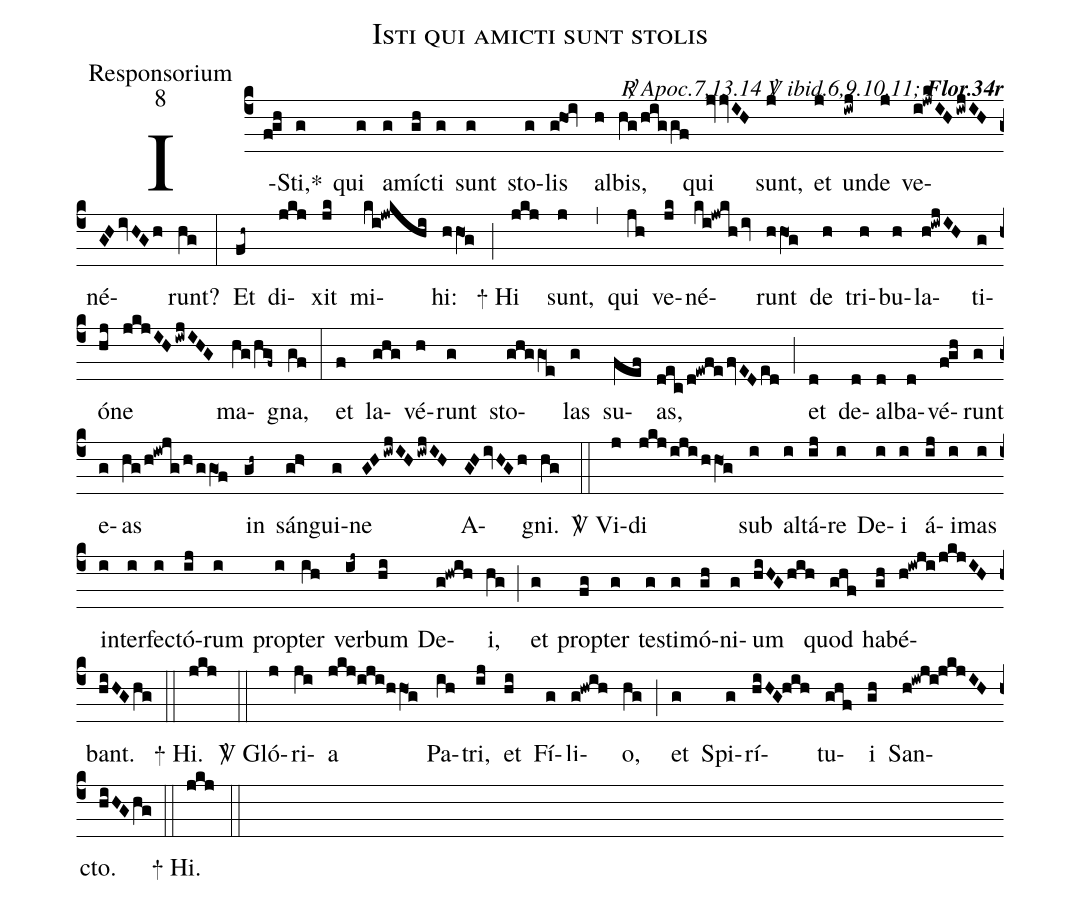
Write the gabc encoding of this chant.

name:Isti qui amicti sunt stolis;
office-part:Responsorium;
mode:8;
commentary:{\itshape\mdseries \Rbar\  Apoc.7,13.14 \Vbar\  ibid.6,9.10.11;\/} {\bfseries Flor.34r};
%%
(c4)  I(fgh)Sti,<sp>*</sp>(g) qui(g) a(g)mí(gh)cti(g) sunt(g) sto(g)lis(g!ho1!iv) al(h)bis,(hg/higgf) qui(jvvIH) sunt,(j)
et(j) un(iwj)de(j) ve(i!jwkIHiwjIH)né(GHivHGh)runt?(hg) (:)
Et(fh~) di(jkj)xit(jk) mi(ki!jwkhi)hi:(hhO1g) (;)
<sp>+</sp> Hi(jkj) sunt,(j) (,)
qui(jh) ve(jk)né(ki!jwkhiv)runt(hhO1g) de(h) tri(h)bu(h)la(h!iwjIH)ti(g)ó(hj)ne(jkjIHiwjIHG) ma(hg/hgf~)gna,(gf) (:)
et(f) la(ghg)vé(h)runt(g) sto(ghggO1e)las(g) su(fef)as,(dec/d!ewfe/fvEDed) (;)
et(d) de(d)al(d)ba(d)vé(fgh)runt(g) e(g)as(hg/h!iwjg/h/ggO1f) in(gh~) sán(gh>)gui(g)ne(GHiwjIHiwjIH) A(GHivHGh)gni.(hg) (::)
<sp>V/</sp> Vi(j)di(jkj/iji/hhO1g) sub(i) al(i)tá(ij)re(i) De(i)i(i) á(ij)i(i)mas(i) in(i)ter(i)fec(i)tó(ij)rum(i) prop(i)ter(ih) ver(ij~)bum(hi)
De(g!hwih)i,(hg) (;)
et(g) prop(fg)ter(g) te(g)sti(g)mó(gh)ni(g)um(hiHGhih) quod(ghf) ha(gh)bé(h!iwji/jkjIH)bant.(hiHGhg) (::)
<sp>+</sp> Hi.(jkj) (::)
<sp>V/</sp> Gló(j)ri(ji)a(jkj/0iji/0hhO1g) Pa(ih)tri,(ij) et(hi) Fí(g)li(g@hwih)o,(hg) (;)
et(g) Spi(g)rí(hiHG@hih)tu(ghf)i(gh) San(h@iwji@jkjIH)cto.(hiHG/hg) (::)
<sp>+</sp> Hi.(jkj) (::)
